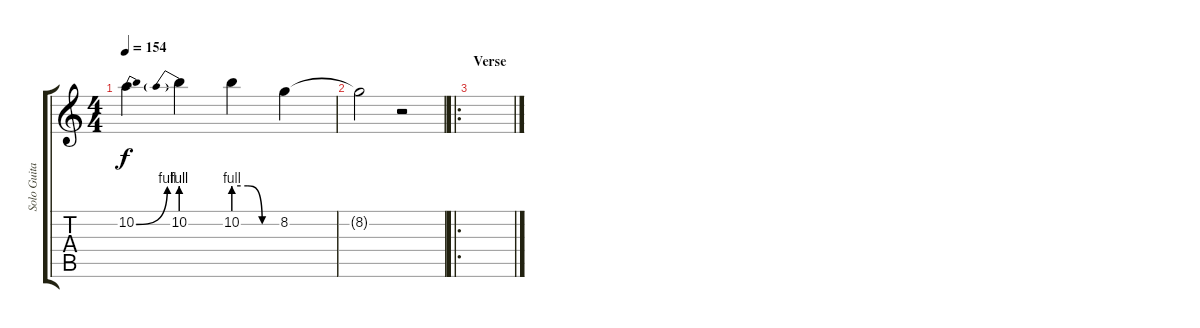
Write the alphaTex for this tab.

\track ("Solo Guitar" "Solo Guita") {instrument distortionguitar}
\staff {score tabs}
\tuning (E4 B3 G3 D3 A2 E2) {hide}
\ts (4 4)
\tempo 154
\clef g2
\ks c
10.2{be (bend 0 0 60 4)}.4{dy f} 10.2{be (prebend 0 4 60 4)}.4 10.2{be (custom 0 4 20 4 40 0 60 0)}.4 8.2.4 |
8.2{t}.2 r.2 |
\ro
\section ("" "Verse")
